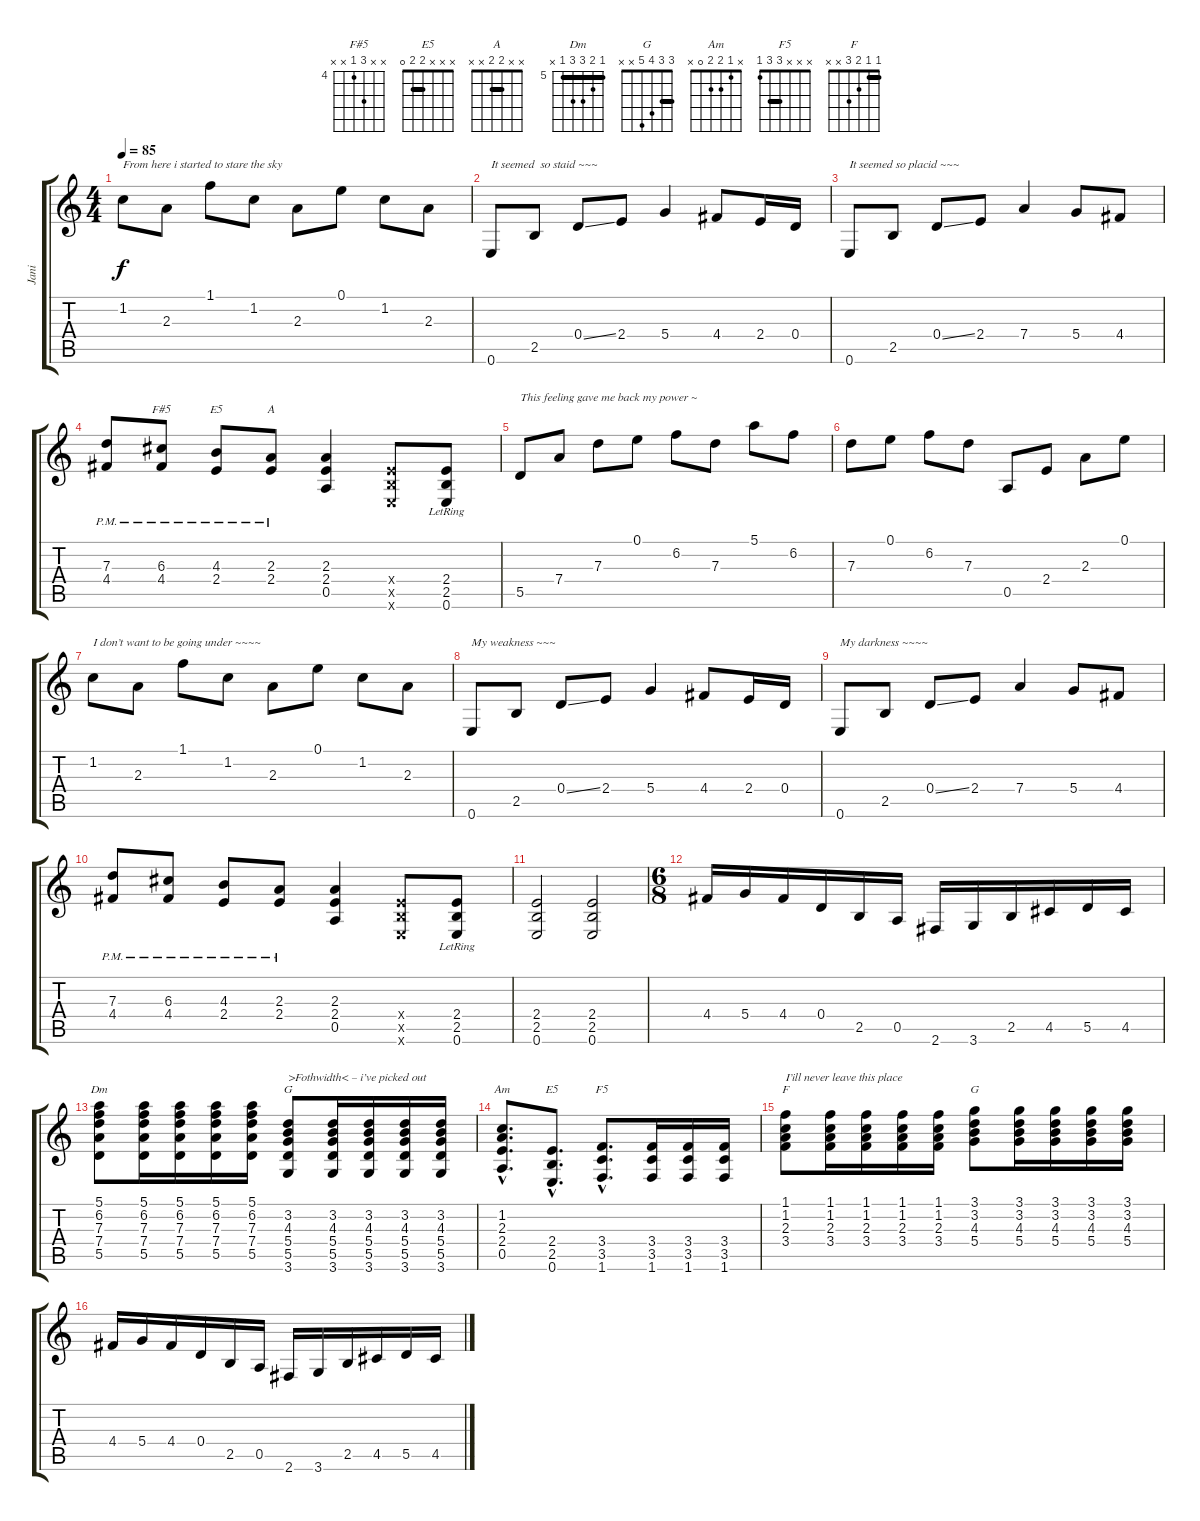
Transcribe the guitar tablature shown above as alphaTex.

\track ("Jani" "Jani") {instrument distortionguitar}
\staff {score tabs}
\tuning (E4 B3 G3 D3 A2 E2) {hide}
\chord ("F#5" x x 6 4 x x) {firstfret 4}
\chord ("E5" x x 4 2 x x)
\chord ("A" x x 2 2 x x) {barre 2}
\chord ("Dm" 5 6 7 7 5 x) {firstfret 5 barre 5}
\chord ("G" x 3 4 5 5 3) {barre 3}
\chord ("Am" x 1 2 2 0 x)
\chord ("E5" x x x 2 2 0) {barre 2}
\chord ("F5" x x x 3 3 1) {barre 3}
\chord ("F" 1 1 2 3 x x) {barre 1}
\chord ("G" 3 3 4 5 x x) {barre 3}
\ts (4 4)
\tempo 85
\clef g2
\ks c
1.2.8{txt "From here i started to stare the sky" dy f} 2.3.8 1.1.8 1.2.8 2.3.8 0.1.8 1.2.8 2.3.8 |
0.6.8{txt "It seemed  so staid ~~~"} 2.5.8 0.4{ss}.8 2.4.8 5.4.4 4.4.8 2.4.16 0.4.16 |
0.6.8{txt "It seemed so placid ~~~"} 2.5.8 0.4{ss}.8 2.4.8 7.4.4 5.4.8 4.4.8 |
(7.3{pm} 4.4{pm}).8 (6.3{pm} 4.4{pm}).8{ch "F#5"} (4.3{pm} 2.4{pm}).8{ch "E5"} (2.3{pm} 2.4{pm}).8{ch "A"} (2.3 2.4 0.5).4 (2.4{x} 2.5{x} 0.6{x}).8 (2.4{lr} 2.5{lr} 0.6{lr}).8 |
5.5.8{txt "This feeling gave me back my power ~" instrument acousticguitarsteel} 7.4.8 7.3.8 0.1.8 6.2.8 7.3.8 5.1.8 6.2.8 |
7.3.8 0.1.8 6.2.8 7.3.8 0.5.8 2.4.8 2.3.8 0.1.8 |
1.2.8{txt "I don’t want to be going under ~~~~"} 2.3.8 1.1.8 1.2.8 2.3.8 0.1.8 1.2.8 2.3.8 |
0.6.8{txt "My weakness ~~~"} 2.5.8 0.4{ss}.8 2.4.8 5.4.4 4.4.8 2.4.16 0.4.16 |
0.6.8{txt "My darkness ~~~~"} 2.5.8 0.4{ss}.8 2.4.8 7.4.4 5.4.8 4.4.8 |
(7.3{pm} 4.4{pm}).8 (6.3{pm} 4.4{pm}).8 (4.3{pm} 2.4{pm}).8 (2.3{pm} 2.4{pm}).8 (2.3 2.4 0.5).4 (2.4{x} 2.5{x} 0.6{x}).8 (2.4{lr} 2.5{lr} 0.6{lr}).8 |
(2.4 2.5 0.6).2 (2.4 2.5 0.6).2 |
\ts (6 8)
4.4.16{instrument acousticguitarsteel} 5.4.16 4.4.16 0.4.16 2.5.16 0.5.16 2.6.16 3.6.16 2.5.16 4.5.16 5.5.16 4.5.16 |
(5.1 6.2 7.3 7.4 5.5).8{ch "Dm" instrument distortionguitar} (5.1 6.2 7.3 7.4 5.5).16 (5.1 6.2 7.3 7.4 5.5).16 (5.1 6.2 7.3 7.4 5.5).16 (5.1 6.2 7.3 7.4 5.5).16 (3.2 4.3 5.4 5.5 3.6).8{ch "G" txt ">Fothwidth< – i’ve picked out"} (3.2 4.3 5.4 5.5 3.6).16 (3.2 4.3 5.4 5.5 3.6).16 (3.2 4.3 5.4 5.5 3.6).16 (3.2 4.3 5.4 5.5 3.6).16 |
(1.2{hac} 2.3{hac} 2.4{hac} 0.5{hac}).8{d ch "Am"} (2.4{hac} 2.5{hac} 0.6{hac}).8{d ch "E5"} (3.4{hac} 3.5{hac} 1.6{hac}).8{d ch "F5"} (3.4 3.5 1.6).16 (3.4 3.5 1.6).16 (3.4 3.5 1.6).16 |
(1.1 1.2 2.3 3.4).8{ch "F" txt "I’ill never leave this place"} (1.1 1.2 2.3 3.4).16 (1.1 1.2 2.3 3.4).16 (1.1 1.2 2.3 3.4).16 (1.1 1.2 2.3 3.4).16 (3.1 3.2 4.3 5.4).8{ch "G"} (3.1 3.2 4.3 5.4).16 (3.1 3.2 4.3 5.4).16 (3.1 3.2 4.3 5.4).16 (3.1 3.2 4.3 5.4).16 |
4.4.16{instrument acousticguitarsteel} 5.4.16 4.4.16 0.4.16 2.5.16 0.5.16 2.6.16 3.6.16 2.5.16 4.5.16 5.5.16 4.5.16
